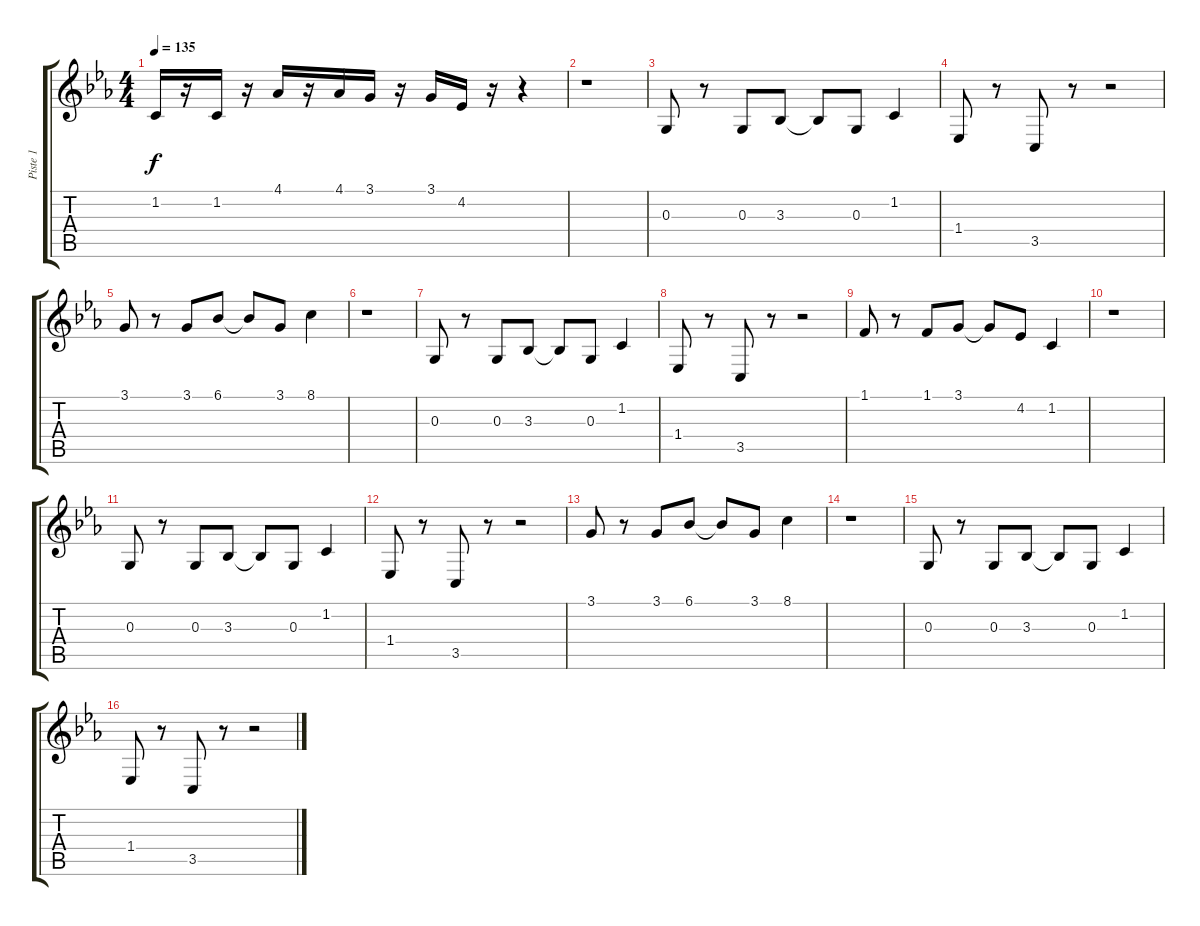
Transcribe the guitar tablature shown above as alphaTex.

\track ("Piste 1" "Piste 1") {instrument pad3polysynth}
\staff {score tabs}
\tuning (E4 B3 G3 D3 A2 E2) {hide}
\ts (4 4)
\tempo 135
\clef g2
\ks eb
1.2.16{dy f} r.16 1.2.16 r.16 4.1.16 r.16 4.1.16 3.1.16 r.16 3.1.16 4.2.16 r.16 r.4 |
r.1 |
0.3.8 r.8 0.3.8 3.3.8 3.3{t}.8 0.3.8 1.2.4 |
1.4.8 r.8 3.5.8 r.8 r.2 |
3.1.8 r.8 3.1.8 6.1.8 6.1{t}.8 3.1.8 8.1.4 |
r.1 |
0.3.8 r.8 0.3.8 3.3.8 3.3{t}.8 0.3.8 1.2.4 |
1.4.8 r.8 3.5.8 r.8 r.2 |
1.1.8 r.8 1.1.8 3.1.8 3.1{t}.8 4.2.8 1.2.4 |
r.1 |
0.3.8 r.8 0.3.8 3.3.8 3.3{t}.8 0.3.8 1.2.4 |
1.4.8 r.8 3.5.8 r.8 r.2 |
3.1.8 r.8 3.1.8 6.1.8 6.1{t}.8 3.1.8 8.1.4 |
r.1 |
0.3.8 r.8 0.3.8 3.3.8 3.3{t}.8 0.3.8 1.2.4 |
1.4.8 r.8 3.5.8 r.8 r.2
